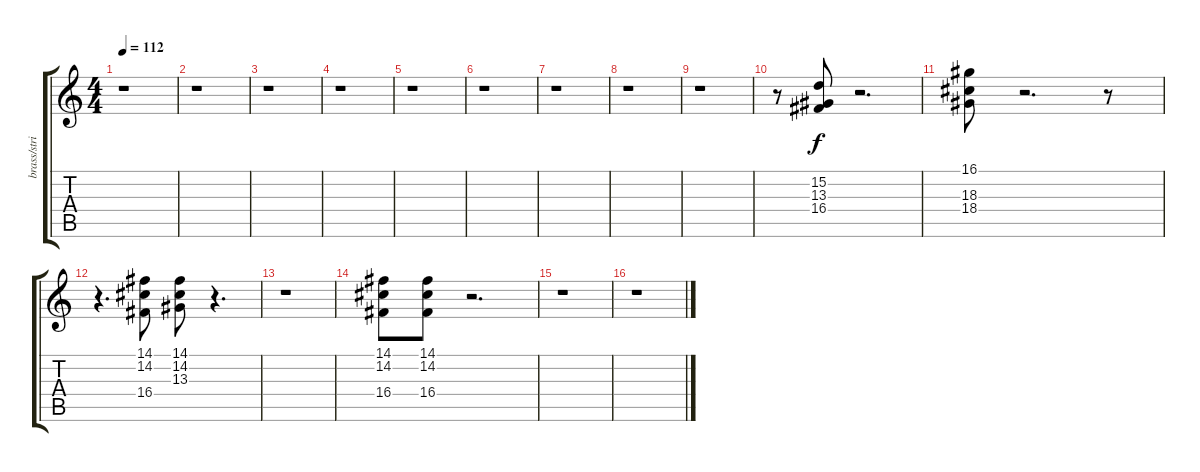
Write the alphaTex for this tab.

\track ("brass/strings" "brass/stri") {instrument brasssection}
\staff {score tabs}
\tuning (E4 B3 G3 D3 A2 E2) {hide}
\ts (4 4)
\tempo 112
\clef g2
\ks c
r.1{dy f} |
r.1 |
r.1 |
r.1 |
r.1 |
r.1 |
r.1 |
r.1 |
r.1 |
r.8 (15.2 13.3 16.4).8 r.2{d} |
(16.1 18.3 18.4).8 r.2{d} r.8 |
r.4{d} (14.1 14.2 16.4).8 (14.1 14.2 13.3).8 r.4{d} |
r.1 |
(14.1 14.2 16.4).8 (14.1 14.2 16.4).8 r.2{d} |
r.1 |
r.1
